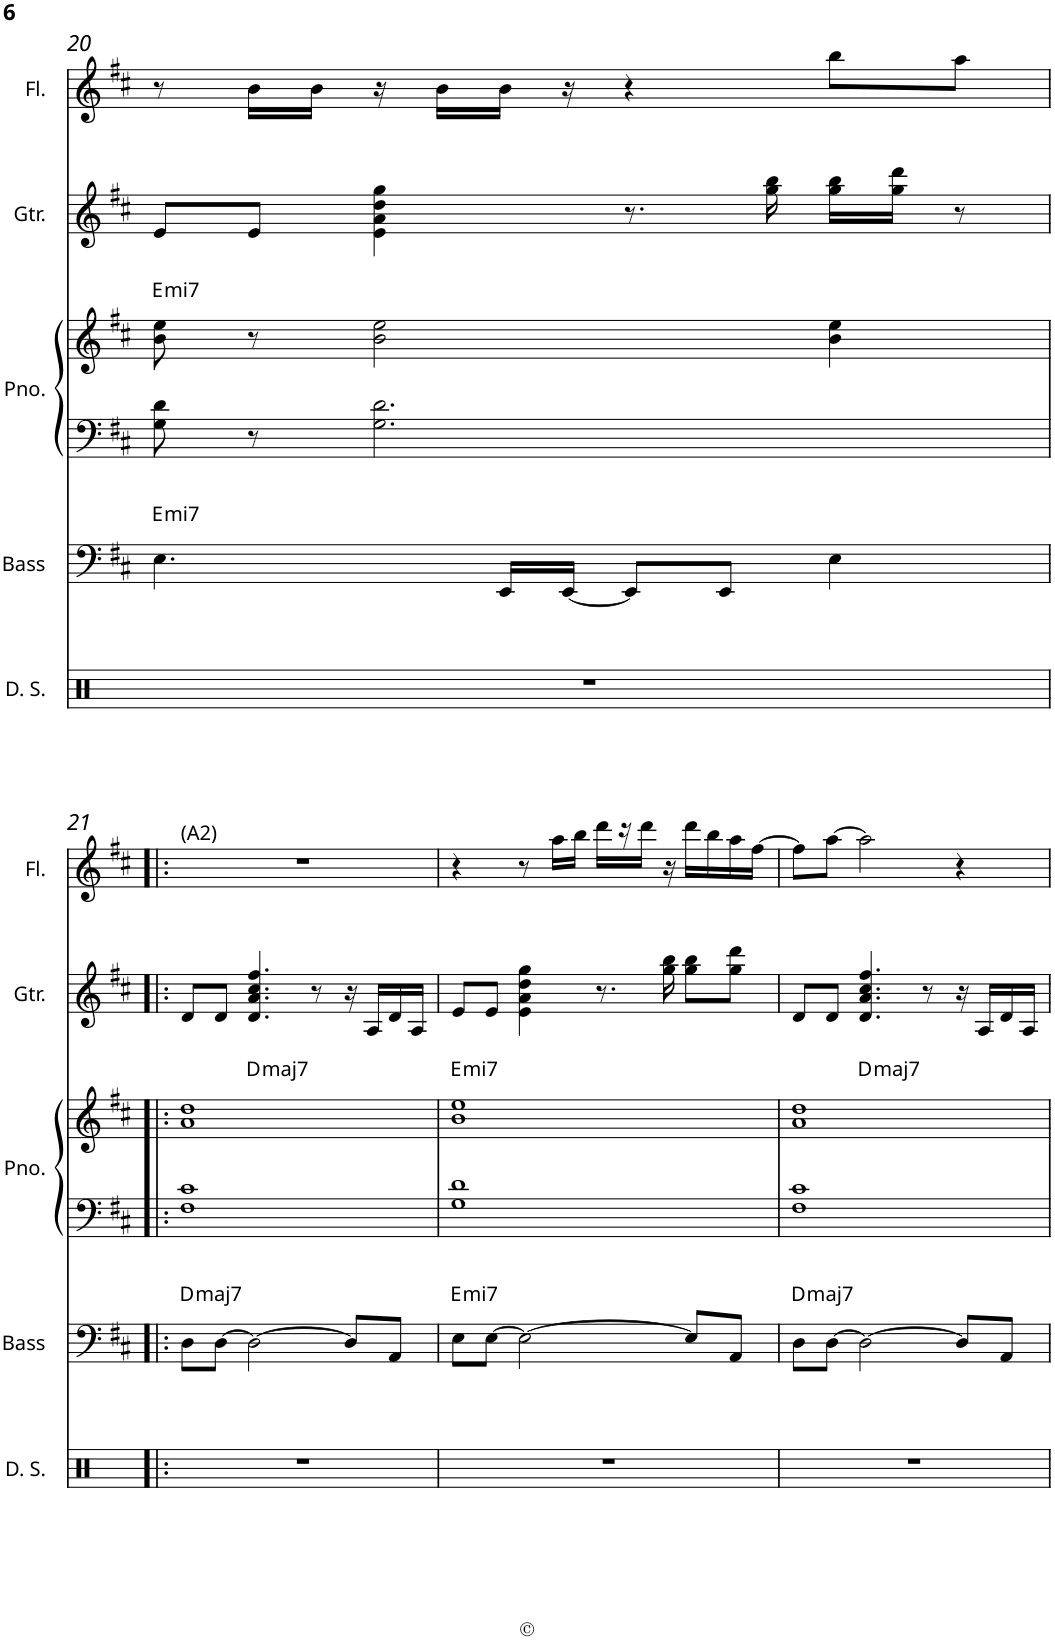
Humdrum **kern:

**kern	**kern	**harte	**kern	**kern	**harte	**kern	**kern
*part5	*part4	*part4	*part3	*part3	*part3	*part2	*part1
*staff6	*staff5	*	*staff4	*staff3	*	*staff2	*staff1
*I"Drum Set	*I"Bass Guitar	*	*I"Piano	*	*	*I"Guitar	*I"Flute
*I'D. S.	*I'Bass	*	*I'Pno.	*	*	*I'Gtr.	*I'Fl.
!!LO:PB:g=z
*clefX	*clefF4	*	*clefF4	*clefG2	*	*clefG2	*clefG2
*	*Trd7c12	*	*	*	*	*Trd7c12	*
*k[f#c#]	*k[f#c#]	*	*k[f#c#]	*k[f#c#]	*	*k[f#c#]	*k[f#c#]
*D:	*D:	*	*D:	*D:	*	*D:	*D:
*M4/4	*M4/4	*	*M4/4	*M4/4	*	*M4/4	*M4/4
=20	=20	=20	=20	=20	=20	=20	=20
!	!	!LO:H:kt=mi7	!	!	!LO:H:kt=mi7	!	!
1r	4.E\	E:min7	8G\ 8d\	8b\ 8ee\	E:min7	8e/L	8r
.	.	.	8r	8r	.	8e/J	16b\LL
.	.	.	.	.	.	.	16b\JJ
.	.	.	2.G\ 2.d\	2b\ 2ee\	.	4e\ 4a\ 4dd\ 4gg\	16r
.	.	.	.	.	.	.	16b\LL
.	16EE/LL	.	.	.	.	.	16b\JJ
.	[16EE/JJ	.	.	.	.	.	16r
.	8EE/L]	.	.	.	.	8.r	4r
.	8EE/J	.	.	.	.	.	.
.	.	.	.	.	.	16gg\ 16bb\	.
.	4E\	.	.	4b\ 4ee\	.	16gg\ 16bb\LL	8bb\L
.	.	.	.	.	.	16gg\ 16ddd\JJ	.
.	.	.	.	.	.	8r	8aa\J
!!LO:LB:g=z
=21!|:	=21!|:	=21!|:	=21!|:	=21!|:	=21!|:	=21!|:	=21!|:
!	!	!LO:H:kt=maj7	!	!	!	!	!LO:TX:a:t=(A2)
*	*	*	*	*^	*	*	*
1r	8D\L	D:maj7	1F# 1c#	1a 1dd	4ryy	.	8d/L	1r
.	[8D\J	.	.	.	.	.	8d/J	.
!	!	!	!	!	!	!LO:H:kt=maj7	!	!
.	2D\_	.	.	.	2.ryy	D:maj7	4.d/ 4.a/ 4.cc#/ 4.ff#/	.
.	.	.	.	.	.	.	8r	.
.	8D/L]	.	.	.	.	.	16r	.
.	.	.	.	.	.	.	16A/LL	.
.	8AA/J	.	.	.	.	.	16d/	.
.	.	.	.	.	.	.	16A/JJ	.
=22	=22	=22	=22	=22	=22	=22	=22	=22
!	!	!LO:H:kt=mi7	!	!	!	!LO:H:kt=mi7	!	!
*	*	*	*	*v	*v	*	*	*
1r	8E\L	E:min7	1G 1d	1b 1ee	E:min7	8e/L	4r
.	[8E\J	.	.	.	.	8e/J	.
.	2E\_	.	.	.	.	4e\ 4a\ 4dd\ 4gg\	8r
.	.	.	.	.	.	.	16aa\LL
.	.	.	.	.	.	.	16bb\JJ
.	.	.	.	.	.	8.r	16ddd\LL
.	.	.	.	.	.	.	16r
.	.	.	.	.	.	.	16ddd\JJ
.	.	.	.	.	.	16gg\ 16bb\	16r
.	8E/L]	.	.	.	.	8gg\ 8bb\L	16ddd\LL
.	.	.	.	.	.	.	16bb\
.	8AA/J	.	.	.	.	8gg\ 8ddd\J	16aa\
.	.	.	.	.	.	.	[16ff#\JJ
=23	=23	=23	=23	=23	=23	=23	=23
!	!	!LO:H:kt=maj7	!	!	!	!	!
*	*	*	*	*^	*	*	*
1r	8D\L	D:maj7	1F# 1c#	1a 1dd	4ryy	.	8d/L	8ff#\L]
.	[8D\J	.	.	.	.	.	8d/J	[8aa\J
!	!	!	!	!	!	!LO:H:kt=maj7	!	!
.	2D\_	.	.	.	2.ryy	D:maj7	4.d/ 4.a/ 4.cc#/ 4.ff#/	2aa\]
.	.	.	.	.	.	.	8r	.
.	8D/L]	.	.	.	.	.	16r	4r
.	.	.	.	.	.	.	16A/LL	.
.	8AA/J	.	.	.	.	.	16d/	.
.	.	.	.	.	.	.	16A/JJ	.
*	*	*	*	*v	*v	*	*	*
=	=	=	=	=	=	=	=
*-	*-	*-	*-	*-	*-	*-	*-
